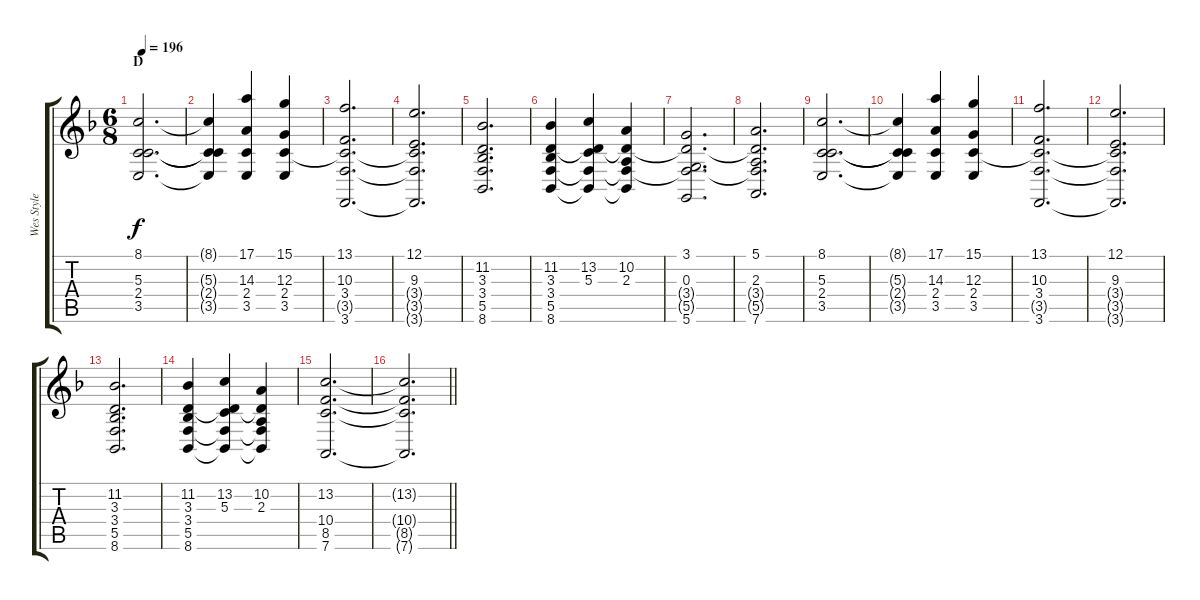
\track ("Wes Style - Synth" "Wes Style ") {instrument lead3calliope}
\staff {score tabs}
\tuning (E4 B3 G3 D3 A3 D2) {hide}
\ts (6 8)
\section ("" "D")
\tempo 196
\clef g2
\ks f
(8.1 5.3 2.4 3.5).2{d dy f} |
(8.1{t} 5.3{t} 2.4{t} 3.5{t}).4 (17.1 14.3 2.4 3.5).4 (15.1 12.3 2.4 3.5).4 |
(13.1 10.3 3.4 3.5{t} 3.6).2{d} |
(12.1 9.3 3.4{t} 3.5{t} 3.6{t}).2{d} |
(11.2 3.3 3.4 5.5 8.6).2{d} |
(11.2 3.3 3.4 5.5 8.6).4 (13.2 5.3 3.4{t} 5.5{t} 8.6{t}).4 (10.2 2.3 3.4{t} 5.5{t} 8.6{t}).4 |
(3.1 0.3 3.4{t} 5.5{t} 5.6).2{d} |
(5.1 2.3 3.4{t} 5.5{t} 7.6).2{d} |
(8.1 5.3 2.4 3.5).2{d} |
(8.1{t} 5.3{t} 2.4{t} 3.5{t}).4 (17.1 14.3 2.4 3.5).4 (15.1 12.3 2.4 3.5).4 |
(13.1 10.3 3.4 3.5{t} 3.6).2{d} |
(12.1 9.3 3.4{t} 3.5{t} 3.6{t}).2{d} |
(11.2 3.3 3.4 5.5 8.6).2{d} |
(11.2 3.3 3.4 5.5 8.6).4 (13.2 5.3 3.4{t} 5.5{t} 8.6{t}).4 (10.2 2.3 3.4{t} 5.5{t} 8.6{t}).4 |
(13.2 10.4 8.5 7.6).2{d} |
\barLineRight lightlight
(13.2{t} 10.4{t} 8.5{t} 7.6{t}).2{d}
